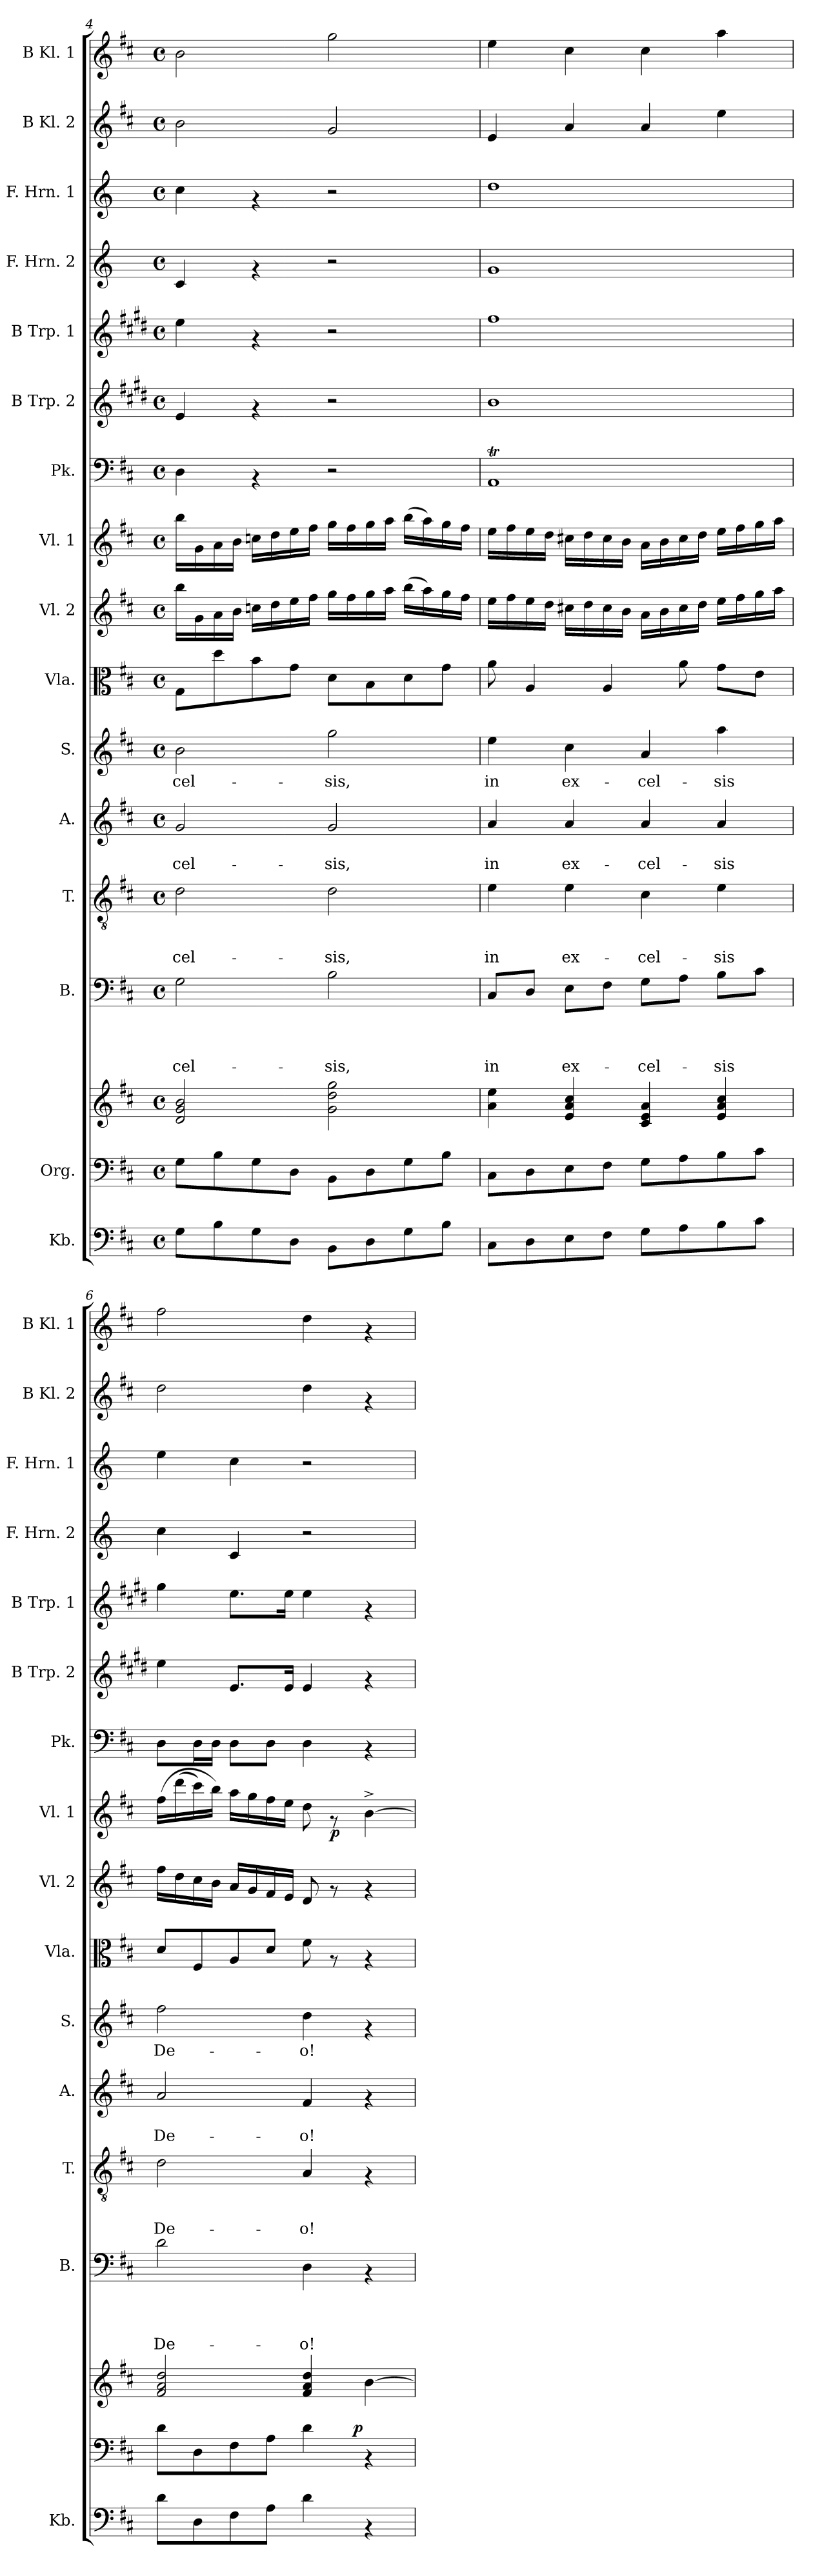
**kern	**kern	**kern	**dynam	**kern	**text	**text	**text	**text	**kern	**text	**text	**text	**kern	**text	**text	**kern	**text	**kern	**kern	**kern	**dynam	**kern	**kern	**kern	**kern	**kern	**kern	**kern
*part16	*part15	*part15	*part15	*part14	*part14	*part14	*part14	*part14	*part13	*part13	*part13	*part13	*part12	*part12	*part12	*part11	*part11	*part10	*part9	*part8	*part8	*part7	*part6	*part5	*part4	*part3	*part2	*part1
*staff17	*staff16	*staff15	*staff15/16	*staff14	*staff14	*staff14	*staff14	*staff14	*staff13	*staff13	*staff13	*staff13	*staff12	*staff12	*staff12	*staff11	*staff11	*staff10	*staff9	*staff8	*staff8	*staff7	*staff6	*staff5	*staff4	*staff3	*staff2	*staff1
*I"Kb.	*I"Org.	*	*	*I"B.	*	*	*	*	*I"T.	*	*	*	*I"A.	*	*	*I"S.	*	*I"Vla.	*I"Vl. 2	*I"Vl. 1	*	*I"Pk.	*I"B Trp. 2	*I"B Trp. 1	*I"F. Hrn. 2	*I"F. Hrn. 1	*I"B Kl. 2	*I"B Kl. 1
*I'Kb.	*	*	*	*I'B.	*	*	*	*	*I'T.	*	*	*	*I'A.	*	*	*I'S.	*	*I'Vla.	*I'Vl. 2	*I'Vl. 1	*	*I'Pk.	*I'B Trp. 2	*I'B Trp. 1	*I'F. Hrn. 2	*I'F. Hrn. 1	*I'B Kl. 2	*I'B Kl. 1
*clefF4	*clefF4	*clefG2	*	*clefF4	*	*	*	*	*clefGv2	*	*	*	*clefG2	*	*	*clefG2	*	*clefC3	*clefG2	*clefG2	*	*clefF4	*clefG2	*clefG2	*clefG2	*clefG2	*clefG2	*clefG2
*	*	*	*	*	*	*	*	*	*	*	*	*	*	*	*	*	*	*	*	*	*	*	*ITrd1c2	*ITrd1c2	*ITrd-1c-2	*ITrd-1c-2	*	*
*k[f#c#]	*k[f#c#]	*k[f#c#]	*	*k[f#c#]	*	*	*	*	*k[f#c#]	*	*	*	*k[f#c#]	*	*	*k[f#c#]	*	*k[f#c#]	*k[f#c#]	*k[f#c#]	*	*k[f#c#]	*k[f#c#]	*k[f#c#]	*k[f#c#]	*k[f#c#]	*k[f#c#]	*k[f#c#]
*D:	*D:	*D:	*	*D:	*	*	*	*	*D:	*	*	*	*D:	*	*	*D:	*	*D:	*D:	*D:	*	*D:	*D:	*D:	*D:	*D:	*D:	*D:
*M4/4	*M4/4	*M4/4	*	*M4/4	*	*	*	*	*M4/4	*	*	*	*M4/4	*	*	*M4/4	*	*M4/4	*M4/4	*M4/4	*	*M4/4	*M4/4	*M4/4	*M4/4	*M4/4	*M4/4	*M4/4
*met(c)	*met(c)	*met(c)	*	*met(c)	*	*	*	*	*met(c)	*	*	*	*met(c)	*	*	*met(c)	*	*met(c)	*met(c)	*met(c)	*	*met(c)	*met(c)	*met(c)	*met(c)	*met(c)	*met(c)	*met(c)
=4	=4	=4	=4	=4	=4	=4	=4	=4	=4	=4	=4	=4	=4	=4	=4	=4	=4	=4	=4	=4	=4	=4	=4	=4	=4	=4	=4	=4
!	!	!	!	!	!	!	!	!LO:LY:b	!	!	!	!LO:LY:b	!	!	!LO:LY:b	!	!LO:LY:b	!	!	!	!	!	!	!	!	!	!	!
8G\L	8G\L	2d/ 2g/ 2b/	.	2G\	.	.	.	-cel-	2d\	.	.	-cel-	2g/	.	-cel-	2b\	-cel-	8G\L	16bb\LL	16bb\LL	.	4D\	4d/	4dd\	4d/	4dd\	2b\	2b\
.	.	.	.	.	.	.	.	.	.	.	.	.	.	.	.	.	.	.	16g\	16g\	.	.	.	.	.	.	.	.
8B\	8B\	.	.	.	.	.	.	.	.	.	.	.	.	.	.	.	.	8dd\	16a\	16a\	.	.	.	.	.	.	.	.
.	.	.	.	.	.	.	.	.	.	.	.	.	.	.	.	.	.	.	16b\JJ	16b\JJ	.	.	.	.	.	.	.	.
8G\	8G\	.	.	.	.	.	.	.	.	.	.	.	.	.	.	.	.	8b\	16ccn\LL	16ccn\LL	.	4rAA	4rf	4rf	4rf	4rf	.	.
.	.	.	.	.	.	.	.	.	.	.	.	.	.	.	.	.	.	.	16dd\	16dd\	.	.	.	.	.	.	.	.
8D\J	8D\J	.	.	.	.	.	.	.	.	.	.	.	.	.	.	.	.	8g\J	16ee\	16ee\	.	.	.	.	.	.	.	.
.	.	.	.	.	.	.	.	.	.	.	.	.	.	.	.	.	.	.	16ff#\JJ	16ff#\JJ	.	.	.	.	.	.	.	.
!	!	!	!	!	!	!	!	!LO:LY:b	!	!	!	!LO:LY:b	!	!	!LO:LY:b	!	!LO:LY:b	!	!	!	!	!	!	!	!	!	!	!
8BB\L	8BB\L	2g\ 2dd\ 2gg\	.	2B\	.	.	.	-sis,	2d\	.	.	-sis,	2g/	.	-sis,	2gg\	-sis,	8d\L	16gg\LL	16gg\LL	.	2r	2r	2r	2r	2r	2g/	2gg\
.	.	.	.	.	.	.	.	.	.	.	.	.	.	.	.	.	.	.	16ff#\	16ff#\	.	.	.	.	.	.	.	.
8D\	8D\	.	.	.	.	.	.	.	.	.	.	.	.	.	.	.	.	8B\	16gg\	16gg\	.	.	.	.	.	.	.	.
.	.	.	.	.	.	.	.	.	.	.	.	.	.	.	.	.	.	.	16aa\JJ	16aa\JJ	.	.	.	.	.	.	.	.
8G\	8G\	.	.	.	.	.	.	.	.	.	.	.	.	.	.	.	.	8d\	(<16bb\LL	(<16bb\LL	.	.	.	.	.	.	.	.
.	.	.	.	.	.	.	.	.	.	.	.	.	.	.	.	.	.	.	16aa\)	16aa\)	.	.	.	.	.	.	.	.
8B\J	8B\J	.	.	.	.	.	.	.	.	.	.	.	.	.	.	.	.	8g\J	16gg\	16gg\	.	.	.	.	.	.	.	.
.	.	.	.	.	.	.	.	.	.	.	.	.	.	.	.	.	.	.	16ff#\JJ	16ff#\JJ	.	.	.	.	.	.	.	.
=5	=5	=5	=5	=5	=5	=5	=5	=5	=5	=5	=5	=5	=5	=5	=5	=5	=5	=5	=5	=5	=5	=5	=5	=5	=5	=5	=5	=5
!	!	!	!	!	!	!	!	!LO:LY:b	!	!	!	!LO:LY:b	!	!	!LO:LY:b	!	!LO:LY:b	!	!	!	!	!	!	!	!	!	!	!
8C#\L	8C#\L	4a\ 4ee\	.	8C#/L	.	.	.	in	4e\	.	.	in	4a/	.	in	4ee\	in	8a\	16ee\LL	16ee\LL	.	1AAT	1a	1ee	1a	1ee	4e/	4ee\
.	.	.	.	.	.	.	.	.	.	.	.	.	.	.	.	.	.	.	16ff#\	16ff#\	.	.	.	.	.	.	.	.
8D\	8D\	.	.	8D/J	.	.	.	.	.	.	.	.	.	.	.	.	.	4A/	16ee\	16ee\	.	.	.	.	.	.	.	.
.	.	.	.	.	.	.	.	.	.	.	.	.	.	.	.	.	.	.	16dd\JJ	16dd\JJ	.	.	.	.	.	.	.	.
!	!	!	!	!	!	!	!	!LO:LY:b	!	!	!	!LO:LY:b	!	!	!LO:LY:b	!	!LO:LY:b	!	!	!	!	!	!	!	!	!	!	!
8E\	8E\	4e/ 4a/ 4cc#/	.	8E\L	.	.	.	ex-	4e\	.	.	ex-	4a/	.	ex-	4cc#\	ex-	.	16cc#X\LL	16cc#X\LL	.	.	.	.	.	.	4a/	4cc#\
.	.	.	.	.	.	.	.	.	.	.	.	.	.	.	.	.	.	.	16dd\	16dd\	.	.	.	.	.	.	.	.
8F#\J	8F#\J	.	.	8F#\J	.	.	.	.	.	.	.	.	.	.	.	.	.	4A/	16cc#\	16cc#\	.	.	.	.	.	.	.	.
.	.	.	.	.	.	.	.	.	.	.	.	.	.	.	.	.	.	.	16b\JJ	16b\JJ	.	.	.	.	.	.	.	.
!	!	!	!	!	!	!	!	!LO:LY:b	!	!	!	!LO:LY:b	!	!	!LO:LY:b	!	!LO:LY:b	!	!	!	!	!	!	!	!	!	!	!
8G\L	8G\L	4c#/ 4e/ 4a/	.	8G\L	.	.	.	-cel-	4c#\	.	.	-cel-	4a/	.	-cel-	4a/	-cel-	.	16a\LL	16a\LL	.	.	.	.	.	.	4a/	4cc#\
.	.	.	.	.	.	.	.	.	.	.	.	.	.	.	.	.	.	.	16b\	16b\	.	.	.	.	.	.	.	.
8A\	8A\	.	.	8A\J	.	.	.	.	.	.	.	.	.	.	.	.	.	8a\	16cc#\	16cc#\	.	.	.	.	.	.	.	.
.	.	.	.	.	.	.	.	.	.	.	.	.	.	.	.	.	.	.	16dd\JJ	16dd\JJ	.	.	.	.	.	.	.	.
!	!	!	!	!	!	!	!	!LO:LY:b	!	!	!	!LO:LY:b	!	!	!LO:LY:b	!	!LO:LY:b	!	!	!	!	!	!	!	!	!	!	!
8B\	8B\	4e/ 4a/ 4cc#/	.	8B\L	.	.	.	-sis	4e\	.	.	-sis	4a/	.	-sis	4aa\	-sis	8g\L	16ee\LL	16ee\LL	.	.	.	.	.	.	4ee\	4aa\
.	.	.	.	.	.	.	.	.	.	.	.	.	.	.	.	.	.	.	16ff#\	16ff#\	.	.	.	.	.	.	.	.
8c#\J	8c#\J	.	.	8c#\J	.	.	.	.	.	.	.	.	.	.	.	.	.	8e\J	16gg\	16gg\	.	.	.	.	.	.	.	.
.	.	.	.	.	.	.	.	.	.	.	.	.	.	.	.	.	.	.	16aa\JJ	16aa\JJ	.	.	.	.	.	.	.	.
=6	=6	=6	=6	=6	=6	=6	=6	=6	=6	=6	=6	=6	=6	=6	=6	=6	=6	=6	=6	=6	=6	=6	=6	=6	=6	=6	=6	=6
!	!	!	!	!	!	!	!	!LO:LY:b	!	!	!	!LO:LY:b	!	!	!LO:LY:b	!	!LO:LY:b	!	!	!	!	!	!	!	!	!	!	!
*	*^	*	*	*	*	*	*	*	*	*	*	*	*	*	*	*	*	*	*	*	*	*	*	*	*	*	*	*
8d\L	8d\L	2ryy	2f#/ 2a/ 2dd/	.	2d\	.	.	.	De-	2d\	.	.	De-	2a/	.	De-	2ff#\	De-	8d/L	16ff#\LL	(>16ff#\LL	.	8D\L	4dd\	4ff#\	4dd\	4ff#\	2dd\	2ff#\
.	.	.	.	.	.	.	.	.	.	.	.	.	.	.	.	.	.	.	.	16dd\	(<16ddd\	.	.	.	.	.	.	.	.
8D\	8D\	.	.	.	.	.	.	.	.	.	.	.	.	.	.	.	.	.	8F#/	16cc#\	16ccc#\)	.	16D\L	.	.	.	.	.	.
.	.	.	.	.	.	.	.	.	.	.	.	.	.	.	.	.	.	.	.	16b\JJ	16bb\JJ)	.	16D\JJ	.	.	.	.	.	.
8F#\	8F#\	.	.	.	.	.	.	.	.	.	.	.	.	.	.	.	.	.	8A/	16a/LL	16aa\LL	.	8D\L	8.d/L	8.dd\L	4d/	4dd\	.	.
.	.	.	.	.	.	.	.	.	.	.	.	.	.	.	.	.	.	.	.	16g/	16gg\	.	.	.	.	.	.	.	.
8A\J	8A\J	.	.	.	.	.	.	.	.	.	.	.	.	.	.	.	.	.	8d/J	16f#/	16ff#\	.	8D\J	.	.	.	.	.	.
.	.	.	.	.	.	.	.	.	.	.	.	.	.	.	.	.	.	.	.	16e/JJ	16ee\JJ	.	.	16d/Jk	16dd\Jk	.	.	.	.
!	!	!	!	!	!	!	!	!	!LO:LY:b	!	!	!	!LO:LY:b	!	!	!LO:LY:b	!	!LO:LY:b	!	!	!	!	!	!	!	!	!	!	!
4d\	4d\	8..ryy	4f#/ 4a/ 4dd/	.	4D\	.	.	.	-o!	4A/	.	.	-o!	4f#/	.	-o!	4dd\	-o!	8f#\	8d/	8dd\	.	4D\	4d/	4dd\	2r	2r	4dd\	4dd\
!	!	!	!	!	!	!	!	!	!	!	!	!	!	!	!	!	!	!	!	!	!	!LO:DY:b	!	!	!	!	!	!	!
.	.	.	.	.	.	.	.	.	.	.	.	.	.	.	.	.	.	.	8rG	8rf	8rf	p	.	.	.	.	.	.	.
!	!	!	!	!LO:DY:a=2	!	!	!	!	!	!	!	!	!	!	!	!	!	!	!	!	!	!	!	!	!	!	!	!	!
.	.	4ryy	.	p	.	.	.	.	.	.	.	.	.	.	.	.	.	.	.	.	.	.	.	.	.	.	.	.	.
4rAA	4rAA	.	[>4b\	.	4rAA	.	.	.	.	4rF	.	.	.	4rf	.	.	4rf	.	4rG	4rf	[>4b^>\	.	4rAA	4rf	4rf	.	.	4rf	4rf
.	.	32ryy	.	.	.	.	.	.	.	.	.	.	.	.	.	.	.	.	.	.	.	.	.	.	.	.	.	.	.
*	*v	*v	*	*	*	*	*	*	*	*	*	*	*	*	*	*	*	*	*	*	*	*	*	*	*	*	*	*	*
=	=	=	=	=	=	=	=	=	=	=	=	=	=	=	=	=	=	=	=	=	=	=	=	=	=	=	=	=
*-	*-	*-	*-	*-	*-	*-	*-	*-	*-	*-	*-	*-	*-	*-	*-	*-	*-	*-	*-	*-	*-	*-	*-	*-	*-	*-	*-	*-
